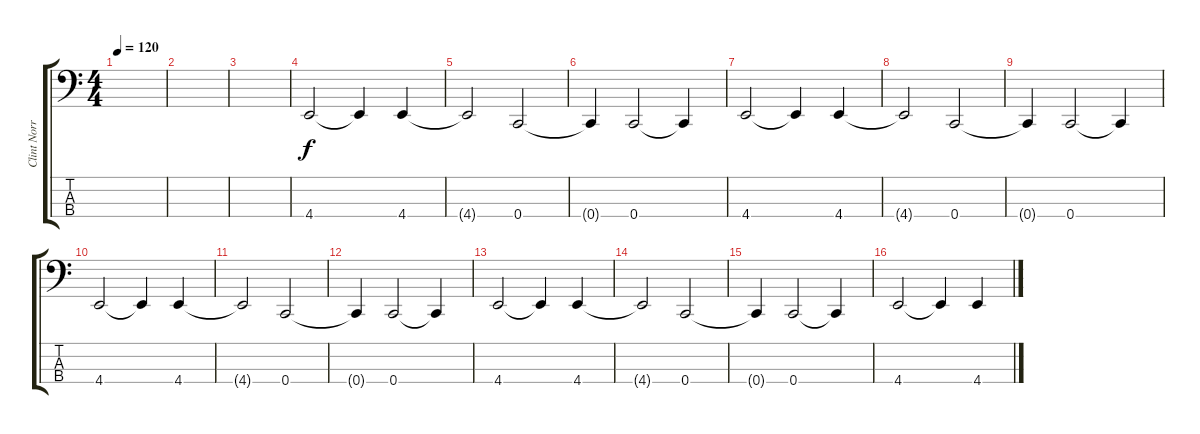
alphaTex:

\track ("Clint Norris - Bass" "Clint Norr") {instrument electricbasspick}
\staff {score tabs}
\tuning (F2 C2 G1 C1) {hide}
\ts (4 4)
\tempo 120
\clef f4
\ks c
|
|
|
4.4.2 4.4{t}.4 4.4.4 |
4.4{t}.2 0.4.2 |
0.4{t}.4 0.4.2 0.4{t}.4 |
4.4.2 4.4{t}.4 4.4.4 |
4.4{t}.2 0.4.2 |
0.4{t}.4 0.4.2 0.4{t}.4 |
4.4.2 4.4{t}.4 4.4.4 |
4.4{t}.2 0.4.2 |
0.4{t}.4 0.4.2 0.4{t}.4 |
4.4.2 4.4{t}.4 4.4.4 |
4.4{t}.2 0.4.2 |
0.4{t}.4 0.4.2 0.4{t}.4 |
4.4.2 4.4{t}.4 4.4.4
